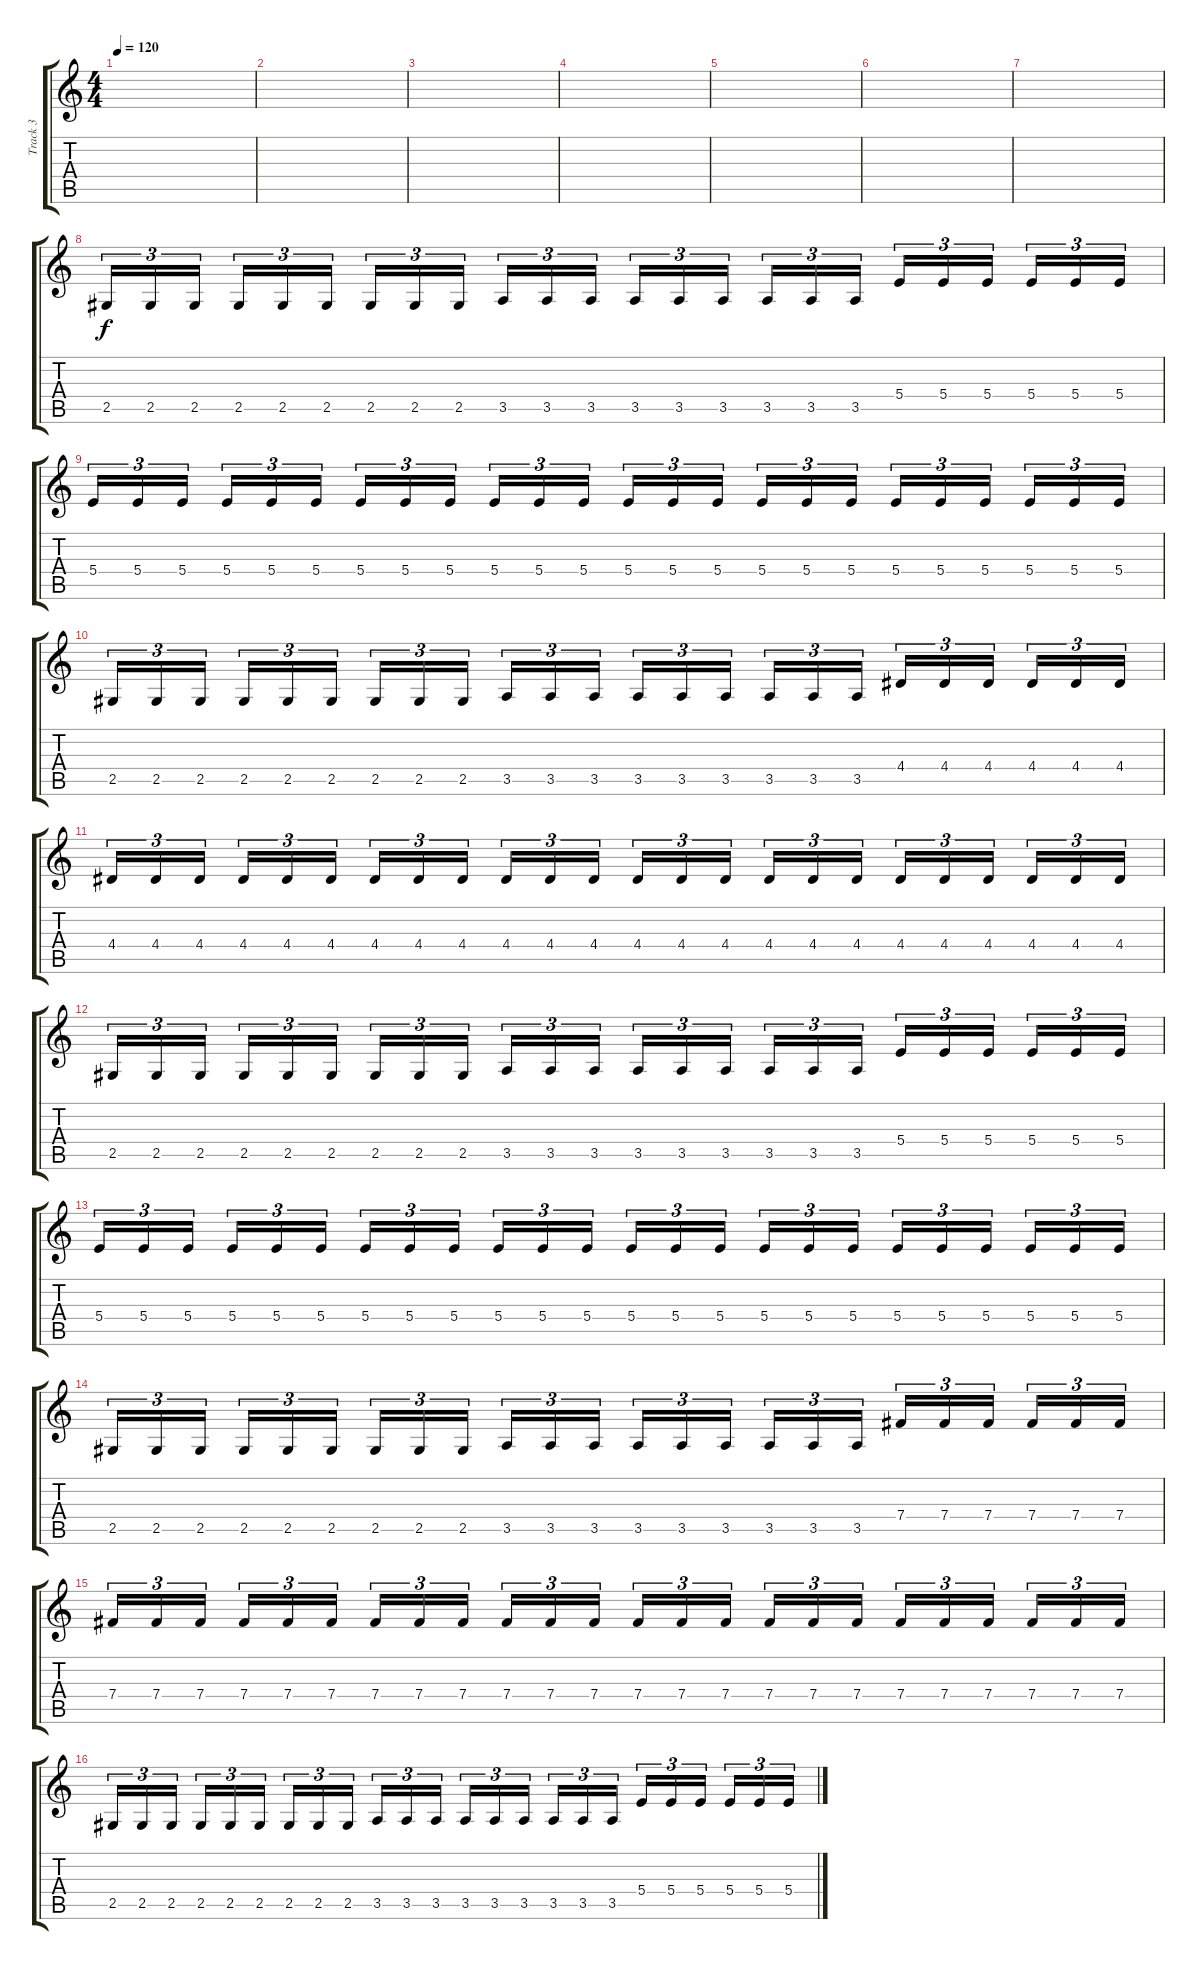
\track ("Track 3" "Track 3") {instrument overdrivenguitar}
\staff {score tabs}
\tuning (Db4 Ab3 E3 B2 Gb2 Db2) {hide}
\ts (4 4)
\tempo 120
\clef g2
\ks c
|
|
|
|
|
|
|
2.5.16{tu (3 2)} 2.5.16{tu (3 2)} 2.5.16{tu (3 2) beam splitsecondary} 2.5.16{tu (3 2)} 2.5.16{tu (3 2)} 2.5.16{tu (3 2)} 2.5.16{tu (3 2)} 2.5.16{tu (3 2)} 2.5.16{tu (3 2) beam splitsecondary} 3.5.16{tu (3 2)} 3.5.16{tu (3 2)} 3.5.16{tu (3 2)} 3.5.16{tu (3 2)} 3.5.16{tu (3 2)} 3.5.16{tu (3 2) beam splitsecondary} 3.5.16{tu (3 2)} 3.5.16{tu (3 2)} 3.5.16{tu (3 2)} 5.4.16{tu (3 2)} 5.4.16{tu (3 2)} 5.4.16{tu (3 2) beam splitsecondary} 5.4.16{tu (3 2)} 5.4.16{tu (3 2)} 5.4.16{tu (3 2)} |
5.4.16{tu (3 2)} 5.4.16{tu (3 2)} 5.4.16{tu (3 2) beam splitsecondary} 5.4.16{tu (3 2)} 5.4.16{tu (3 2)} 5.4.16{tu (3 2)} 5.4.16{tu (3 2)} 5.4.16{tu (3 2)} 5.4.16{tu (3 2) beam splitsecondary} 5.4.16{tu (3 2)} 5.4.16{tu (3 2)} 5.4.16{tu (3 2)} 5.4.16{tu (3 2)} 5.4.16{tu (3 2)} 5.4.16{tu (3 2) beam splitsecondary} 5.4.16{tu (3 2)} 5.4.16{tu (3 2)} 5.4.16{tu (3 2)} 5.4.16{tu (3 2)} 5.4.16{tu (3 2)} 5.4.16{tu (3 2) beam splitsecondary} 5.4.16{tu (3 2)} 5.4.16{tu (3 2)} 5.4.16{tu (3 2)} |
2.5.16{tu (3 2)} 2.5.16{tu (3 2)} 2.5.16{tu (3 2) beam splitsecondary} 2.5.16{tu (3 2)} 2.5.16{tu (3 2)} 2.5.16{tu (3 2)} 2.5.16{tu (3 2)} 2.5.16{tu (3 2)} 2.5.16{tu (3 2) beam splitsecondary} 3.5.16{tu (3 2)} 3.5.16{tu (3 2)} 3.5.16{tu (3 2)} 3.5.16{tu (3 2)} 3.5.16{tu (3 2)} 3.5.16{tu (3 2) beam splitsecondary} 3.5.16{tu (3 2)} 3.5.16{tu (3 2)} 3.5.16{tu (3 2)} 4.4.16{tu (3 2)} 4.4.16{tu (3 2)} 4.4.16{tu (3 2) beam splitsecondary} 4.4.16{tu (3 2)} 4.4.16{tu (3 2)} 4.4.16{tu (3 2)} |
4.4.16{tu (3 2)} 4.4.16{tu (3 2)} 4.4.16{tu (3 2) beam splitsecondary} 4.4.16{tu (3 2)} 4.4.16{tu (3 2)} 4.4.16{tu (3 2)} 4.4.16{tu (3 2)} 4.4.16{tu (3 2)} 4.4.16{tu (3 2) beam splitsecondary} 4.4.16{tu (3 2)} 4.4.16{tu (3 2)} 4.4.16{tu (3 2)} 4.4.16{tu (3 2)} 4.4.16{tu (3 2)} 4.4.16{tu (3 2) beam splitsecondary} 4.4.16{tu (3 2)} 4.4.16{tu (3 2)} 4.4.16{tu (3 2)} 4.4.16{tu (3 2)} 4.4.16{tu (3 2)} 4.4.16{tu (3 2) beam splitsecondary} 4.4.16{tu (3 2)} 4.4.16{tu (3 2)} 4.4.16{tu (3 2)} |
2.5.16{tu (3 2)} 2.5.16{tu (3 2)} 2.5.16{tu (3 2) beam splitsecondary} 2.5.16{tu (3 2)} 2.5.16{tu (3 2)} 2.5.16{tu (3 2)} 2.5.16{tu (3 2)} 2.5.16{tu (3 2)} 2.5.16{tu (3 2) beam splitsecondary} 3.5.16{tu (3 2)} 3.5.16{tu (3 2)} 3.5.16{tu (3 2)} 3.5.16{tu (3 2)} 3.5.16{tu (3 2)} 3.5.16{tu (3 2) beam splitsecondary} 3.5.16{tu (3 2)} 3.5.16{tu (3 2)} 3.5.16{tu (3 2)} 5.4.16{tu (3 2)} 5.4.16{tu (3 2)} 5.4.16{tu (3 2) beam splitsecondary} 5.4.16{tu (3 2)} 5.4.16{tu (3 2)} 5.4.16{tu (3 2)} |
5.4.16{tu (3 2)} 5.4.16{tu (3 2)} 5.4.16{tu (3 2) beam splitsecondary} 5.4.16{tu (3 2)} 5.4.16{tu (3 2)} 5.4.16{tu (3 2)} 5.4.16{tu (3 2)} 5.4.16{tu (3 2)} 5.4.16{tu (3 2) beam splitsecondary} 5.4.16{tu (3 2)} 5.4.16{tu (3 2)} 5.4.16{tu (3 2)} 5.4.16{tu (3 2)} 5.4.16{tu (3 2)} 5.4.16{tu (3 2) beam splitsecondary} 5.4.16{tu (3 2)} 5.4.16{tu (3 2)} 5.4.16{tu (3 2)} 5.4.16{tu (3 2)} 5.4.16{tu (3 2)} 5.4.16{tu (3 2) beam splitsecondary} 5.4.16{tu (3 2)} 5.4.16{tu (3 2)} 5.4.16{tu (3 2)} |
2.5.16{tu (3 2)} 2.5.16{tu (3 2)} 2.5.16{tu (3 2) beam splitsecondary} 2.5.16{tu (3 2)} 2.5.16{tu (3 2)} 2.5.16{tu (3 2)} 2.5.16{tu (3 2)} 2.5.16{tu (3 2)} 2.5.16{tu (3 2) beam splitsecondary} 3.5.16{tu (3 2)} 3.5.16{tu (3 2)} 3.5.16{tu (3 2)} 3.5.16{tu (3 2)} 3.5.16{tu (3 2)} 3.5.16{tu (3 2) beam splitsecondary} 3.5.16{tu (3 2)} 3.5.16{tu (3 2)} 3.5.16{tu (3 2)} 7.4.16{tu (3 2)} 7.4.16{tu (3 2)} 7.4.16{tu (3 2) beam splitsecondary} 7.4.16{tu (3 2)} 7.4.16{tu (3 2)} 7.4.16{tu (3 2)} |
7.4.16{tu (3 2)} 7.4.16{tu (3 2)} 7.4.16{tu (3 2) beam splitsecondary} 7.4.16{tu (3 2)} 7.4.16{tu (3 2)} 7.4.16{tu (3 2)} 7.4.16{tu (3 2)} 7.4.16{tu (3 2)} 7.4.16{tu (3 2) beam splitsecondary} 7.4.16{tu (3 2)} 7.4.16{tu (3 2)} 7.4.16{tu (3 2)} 7.4.16{tu (3 2)} 7.4.16{tu (3 2)} 7.4.16{tu (3 2) beam splitsecondary} 7.4.16{tu (3 2)} 7.4.16{tu (3 2)} 7.4.16{tu (3 2)} 7.4.16{tu (3 2)} 7.4.16{tu (3 2)} 7.4.16{tu (3 2) beam splitsecondary} 7.4.16{tu (3 2)} 7.4.16{tu (3 2)} 7.4.16{tu (3 2)} |
2.5.16{tu (3 2)} 2.5.16{tu (3 2)} 2.5.16{tu (3 2) beam splitsecondary} 2.5.16{tu (3 2)} 2.5.16{tu (3 2)} 2.5.16{tu (3 2)} 2.5.16{tu (3 2)} 2.5.16{tu (3 2)} 2.5.16{tu (3 2) beam splitsecondary} 3.5.16{tu (3 2)} 3.5.16{tu (3 2)} 3.5.16{tu (3 2)} 3.5.16{tu (3 2)} 3.5.16{tu (3 2)} 3.5.16{tu (3 2) beam splitsecondary} 3.5.16{tu (3 2)} 3.5.16{tu (3 2)} 3.5.16{tu (3 2)} 5.4.16{tu (3 2)} 5.4.16{tu (3 2)} 5.4.16{tu (3 2) beam splitsecondary} 5.4.16{tu (3 2)} 5.4.16{tu (3 2)} 5.4.16{tu (3 2)}
